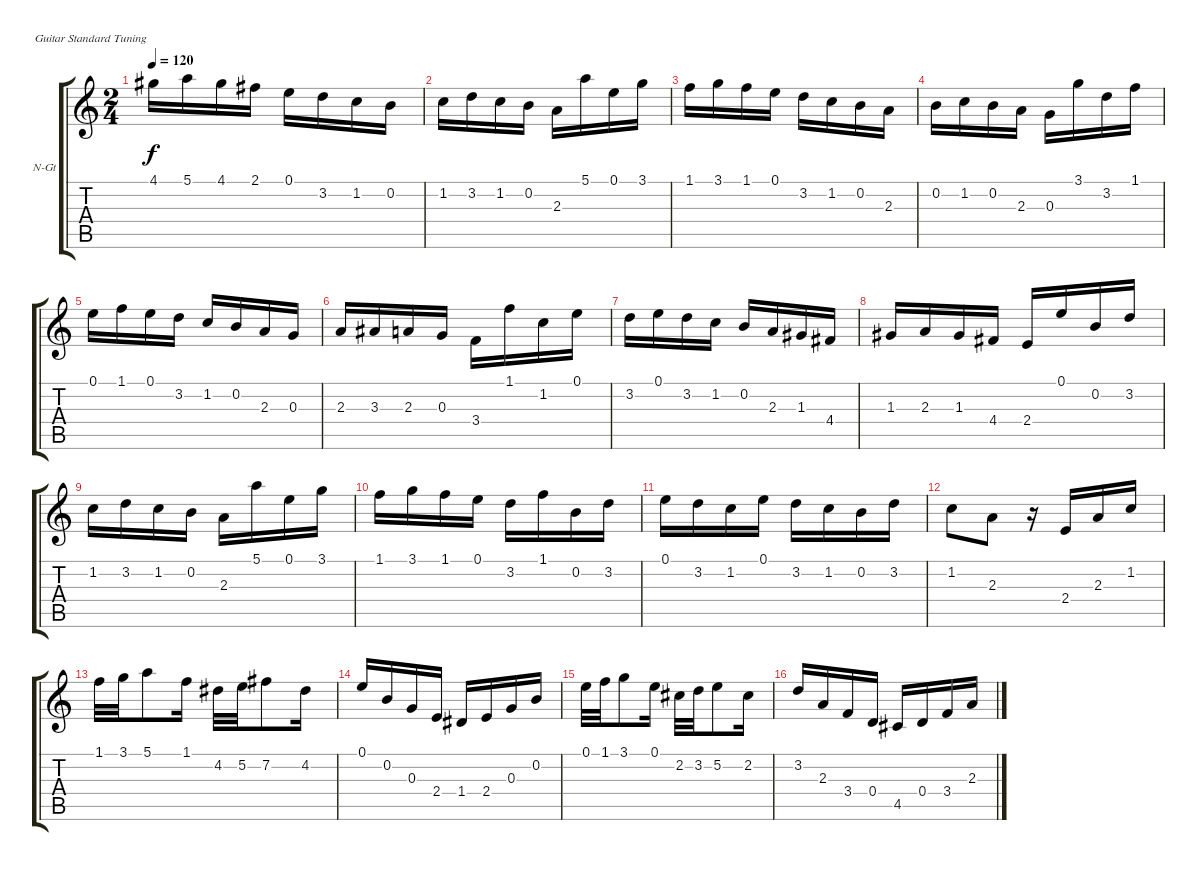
\bracketExtendMode groupsimilarinstruments
\firstSystemTrackNameOrientation horizontal
\otherSystemsTrackNameOrientation horizontal
\track ("Piste 1" "N-Gt") {instrument acousticguitarnylon}
\staff {score tabs}
\tuning (E4 B3 G3 D3 A2 E2)
\ts (2 4)
\tempo 120
\clef g2
\ks c
4.1.16{dy f} 5.1.16 4.1.16 2.1.16 0.1.16 3.2.16 1.2.16 0.2.16 |
1.2.16 3.2.16 1.2.16 0.2.16 2.3.16 5.1.16 0.1.16 3.1.16 |
1.1.16 3.1.16 1.1.16 0.1.16 3.2.16 1.2.16 0.2.16 2.3.16 |
0.2.16 1.2.16 0.2.16 2.3.16 0.3.16 3.1.16 3.2.16 1.1.16 |
0.1.16 1.1.16 0.1.16 3.2.16 1.2.16 0.2.16 2.3.16 0.3.16 |
2.3.16 3.3.16 2.3.16 0.3.16 3.4.16 1.1.16 1.2.16 0.1.16 |
3.2.16 0.1.16 3.2.16 1.2.16 0.2.16 2.3.16 1.3.16 4.4.16 |
1.3.16 2.3.16 1.3.16 4.4.16 2.4.16 0.1.16 0.2.16 3.2.16 |
1.2.16 3.2.16 1.2.16 0.2.16 2.3.16 5.1.16 0.1.16 3.1.16 |
1.1.16 3.1.16 1.1.16 0.1.16 3.2.16 1.1.16 0.2.16 3.2.16 |
0.1.16 3.2.16 1.2.16 0.1.16 3.2.16 1.2.16 0.2.16 3.2.16 |
1.2.8 2.3.8 r.16 2.4.16 2.3.16 1.2.16 |
1.1.32 3.1.32 5.1.8 1.1.16 4.2.32 5.2.32 7.2.8 4.2.16 |
0.1.16 0.2.16 0.3.16 2.4.16 1.4.16 2.4.16 0.3.16 0.2.16 |
0.1.32 1.1.32 3.1.8 0.1.16 2.2.32 3.2.32 5.2.8 2.2.16 |
3.2.16 2.3.16 3.4.16 0.4.16 4.5.16 0.4.16 3.4.16 2.3.16
